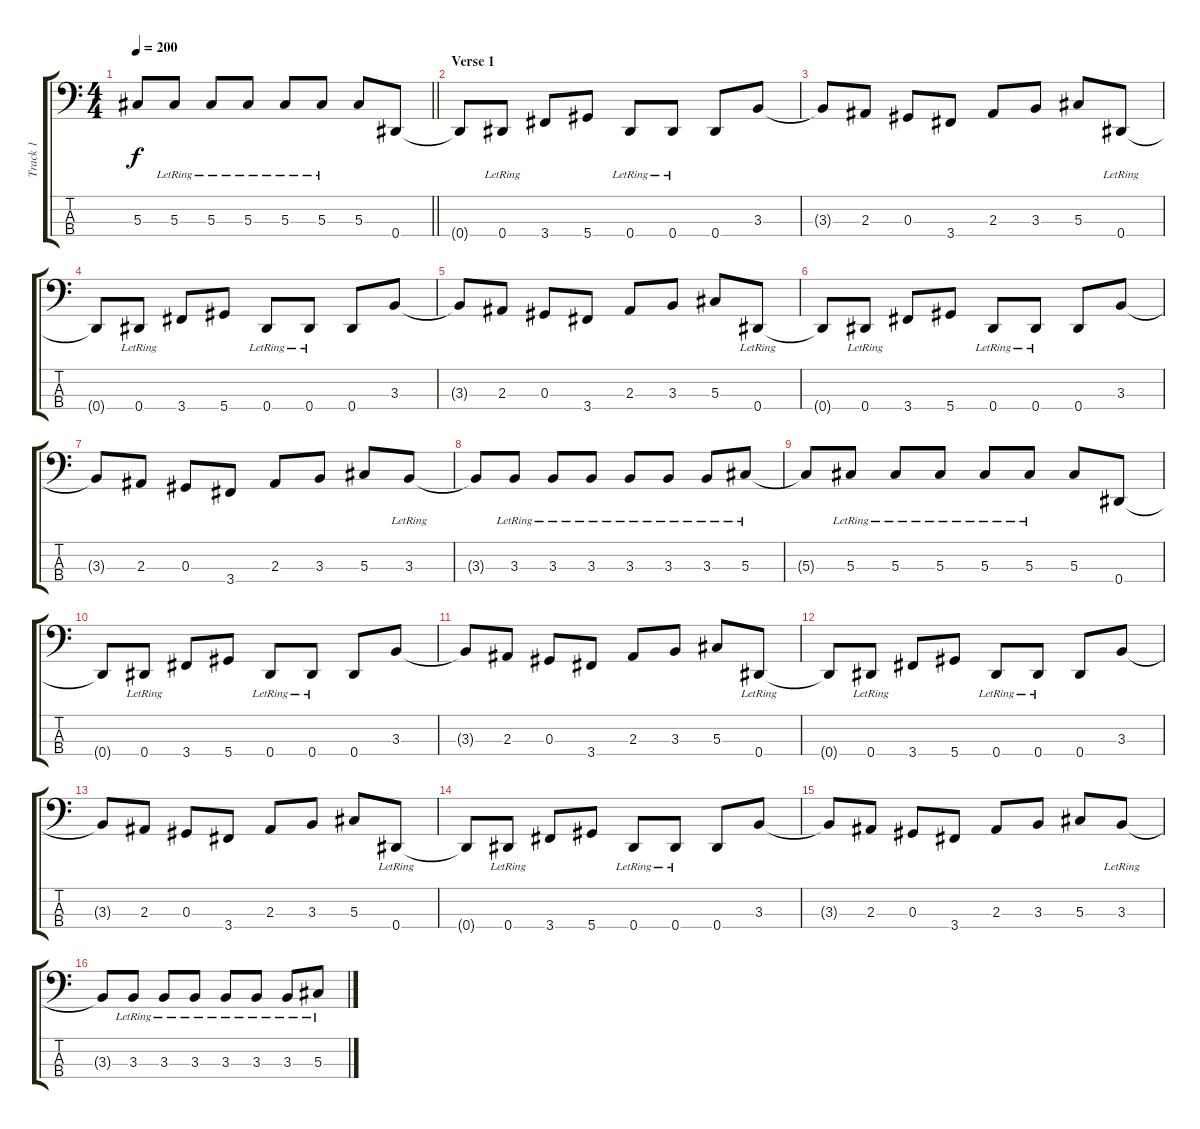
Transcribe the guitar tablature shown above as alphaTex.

\track ("Track 1" "Track 1") {instrument electricbasspick}
\staff {score tabs}
\tuning (Gb2 Db2 Ab1 Eb1) {hide}
\ts (4 4)
\tempo 200
\clef f4
\barLineRight lightlight
\ks c
5.3{t}.8{dy f} 5.3{lr}.8 5.3{lr}.8 5.3{lr}.8 5.3{lr}.8 5.3{lr}.8 5.3.8 0.4.8 |
\section ("" "Verse 1")
0.4{t}.8 0.4{lr}.8 3.4.8 5.4.8 0.4{lr}.8 0.4{lr}.8 0.4.8 3.3.8 |
3.3{t}.8 2.3.8 0.3.8 3.4.8 2.3.8 3.3.8 5.3.8 0.4{lr}.8 |
0.4{t}.8 0.4{lr}.8 3.4.8 5.4.8 0.4{lr}.8 0.4{lr}.8 0.4.8 3.3.8 |
3.3{t}.8 2.3.8 0.3.8 3.4.8 2.3.8 3.3.8 5.3.8 0.4{lr}.8 |
0.4{t}.8 0.4{lr}.8 3.4.8 5.4.8 0.4{lr}.8 0.4{lr}.8 0.4.8 3.3.8 |
3.3{t}.8 2.3.8 0.3.8 3.4.8 2.3.8 3.3.8 5.3.8 3.3{lr}.8 |
3.3{t}.8 3.3{lr}.8 3.3{lr}.8 3.3{lr}.8 3.3{lr}.8 3.3{lr}.8 3.3{lr}.8 5.3{lr}.8 |
5.3{t}.8 5.3{lr}.8 5.3{lr}.8 5.3{lr}.8 5.3{lr}.8 5.3{lr}.8 5.3.8 0.4.8 |
0.4{t}.8 0.4{lr}.8 3.4.8 5.4.8 0.4{lr}.8 0.4{lr}.8 0.4.8 3.3.8 |
3.3{t}.8 2.3.8 0.3.8 3.4.8 2.3.8 3.3.8 5.3.8 0.4{lr}.8 |
0.4{t}.8 0.4{lr}.8 3.4.8 5.4.8 0.4{lr}.8 0.4{lr}.8 0.4.8 3.3.8 |
3.3{t}.8 2.3.8 0.3.8 3.4.8 2.3.8 3.3.8 5.3.8 0.4{lr}.8 |
0.4{t}.8 0.4{lr}.8 3.4.8 5.4.8 0.4{lr}.8 0.4{lr}.8 0.4.8 3.3.8 |
3.3{t}.8 2.3.8 0.3.8 3.4.8 2.3.8 3.3.8 5.3.8 3.3{lr}.8 |
3.3{t}.8 3.3{lr}.8 3.3{lr}.8 3.3{lr}.8 3.3{lr}.8 3.3{lr}.8 3.3{lr}.8 5.3{lr}.8
